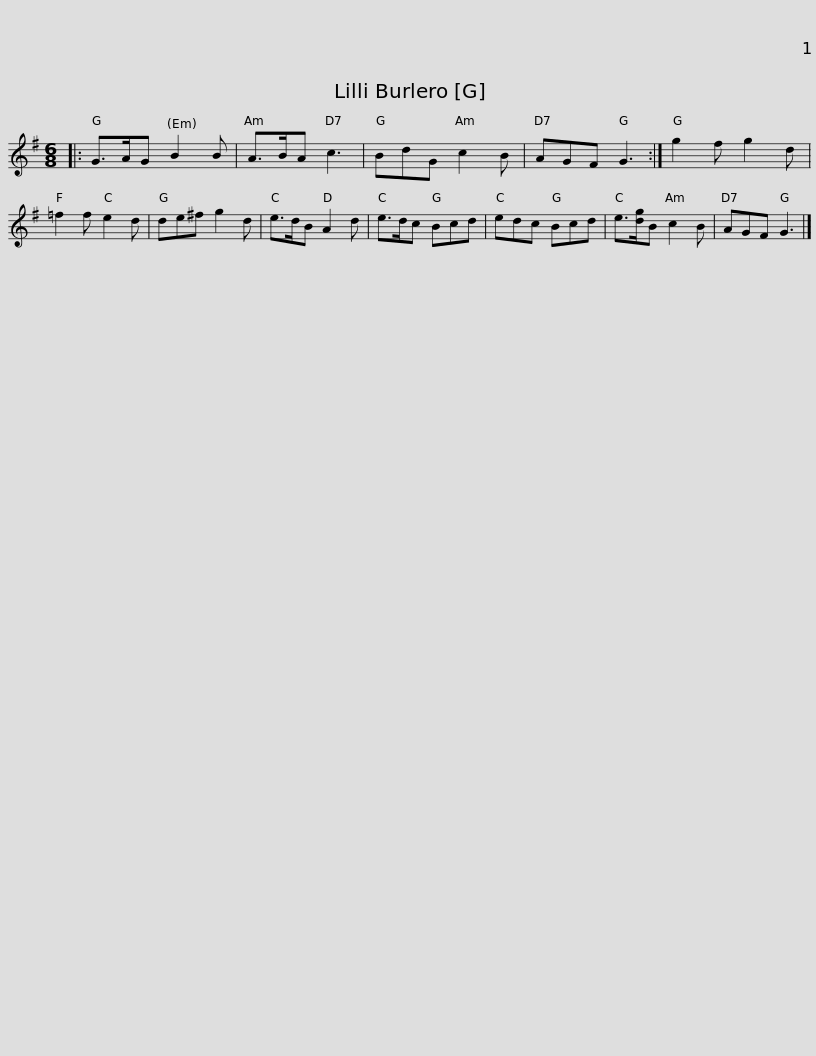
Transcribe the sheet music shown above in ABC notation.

X:1
L:1/8
M:6/8
I:linebreak $
K:G
V:1 treble
V:1
|: G>AG B2 B | A>BA c3 | BdG c2 B | AGF G3 :| g2 f g2 d | %5
 =f2 f e2 d | de^f g2 d | e>dB A2 d |$ e>dc Bcd | edc Bcd | %10
 e>[dg]B c2 B | AGF G3 |] %12
